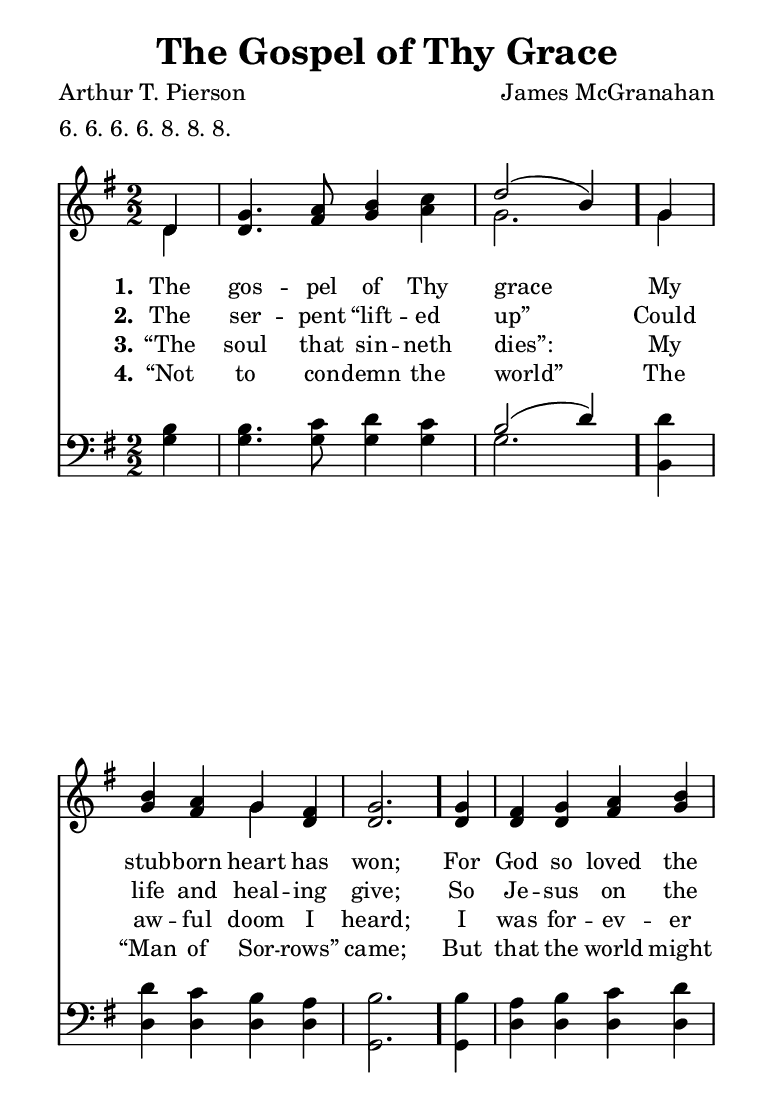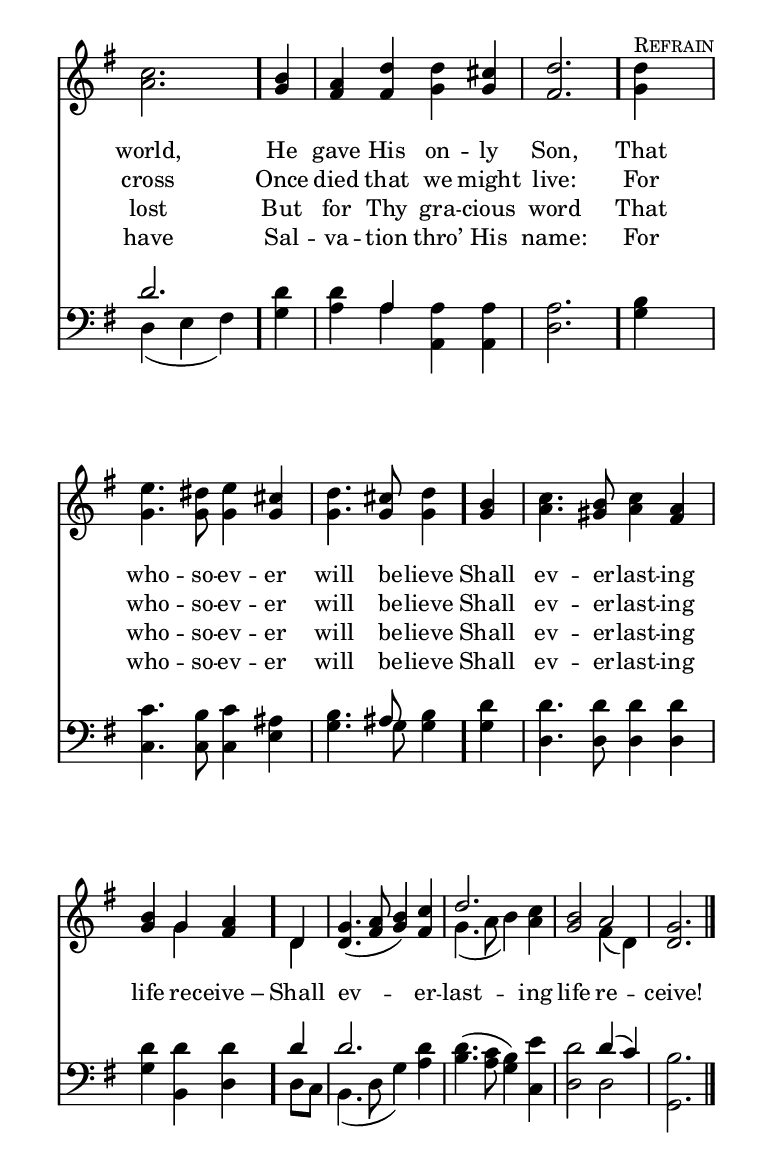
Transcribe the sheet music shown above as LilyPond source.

\include "common/global.ily"
\paper {
  \include "common/paper.ily"
}

\header{
  %gospel
  hymnnumber = "40"
  title = "The Gospel of Thy Grace"
  tunename = ""
  meter = "6. 6. 6. 6. 8. 8. 8." % original has 6. 6. 6. 6. 8. 8.
  poet = "Arthur T. Pierson" % see https://hymnary.org/text/the_gospel_of_thy_grace
  composer = "James McGranahan" % see https://hymnary.org/tune/the_gospel_of_thy_grace_mcgranahan
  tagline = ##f
}

% for fermata in MIDI
ta = { \tempo 4=90 }
tb = { \tempo 4=45 }

lyricsInvis = { \override LyricText.stencil = ##f \override LyricHyphen.stencil = ##f }
lyricsVis = { \revert LyricText.stencil \revert LyricHyphen.stencil }

patternAA = { c4 | c4. c8 c4 c4 | c2( c4) }
patternAB = { c4 | c4. c8 c4 c4 | c2.     }
patternBA = { c4 | c4 c4 c4 c4 | c2.        }
patternBB = { c4 | c4 c4 c4 c4 | c4( c4 c4) }
patternCA = { c4 | c4. c8 c4 c4 | c4. c8 c4 }
patternCB = { c4 | c4. c8 c4 c4 | c4  c4 c4 }
patternDA = { c4      | c4.( c8 c4) c4 | c2.         c4 | c2 c2      | c2. }
patternDB = { c4      | c4.( c8 c4) c4 | c4.( c8 c4) c4 | c2 c4( c4) | c2. }
patternDC = { c4      | c2.         c4 | c4.( c8 c4) c4 | c2 c4( c4) | c2. }
patternDD = { c8[ c8] | c4.( c8 c4) c4 | c4.( c8 c4) c4 | c2 c2      | c2. }

global = {
  \include "common/overrides.ily"
  \override Staff.TimeSignature.style = #'numbered
  \time 2/2
  \override Score.MetronomeMark.transparent = ##t % hide all fermata changes too
  \ta
  \key g \major
  \partial 4
  \autoBeamOff
}

notesSoprano = {
\global
\relative c' {

  \changePitch \patternAA { d | g a b c | d b }
  \changePitch \patternBA { g | b a g fis | g }
  \changePitch \patternBA { g | fis g a b | c }
  \changePitch \patternBA { b | a d d cis | d }

  << s^\markup { \small \caps "Refrain" }
  \changePitch \patternCA { d | e dis e cis | d cis d } >>
  \changePitch \patternCB { b | c b c a | b g a }
  \changePitch \patternDA { d, | g a b c | d c | b a | g }

  \bar "|."

}
}

notesAlto = {
\global
\relative e' {

  \changePitch \patternAB { d | d fis g a | g }
  \changePitch \patternBA { g | g fis g d | d }
  \changePitch \patternBA { d | d d fis g | a }
  \changePitch \patternBA { g | fis fis g g | fis }

  \changePitch \patternCA { g | g g g g | g g g }
  \changePitch \patternCB { g | a gis a fis | g g fis }
  \changePitch \patternDB { d | d fis g fis | g a b a | g fis d | d }

}
}

notesTenor = {
\global
\relative a {

  \changePitch \patternAA { b | b c d c | b d }
  \changePitch \patternBA { d | d c b a | b }
  \changePitch \patternBA { b | a b c d | d }
  \changePitch \patternBA { d | d a a a | a }

  \changePitch \patternCA { b | c b c ais | b ais b }
  \changePitch \patternCB { d | d d d d | d d d }
  \changePitch \patternDC { d | d d | d c b e | d d c | b }

}
}

notesBass = {
\global
\relative f {

  \changePitch \patternAB { g | g g g g | g  }
  \changePitch \patternBA { b, | d d d d | g, }
  \changePitch \patternBB { g | d' d d d | d e fis }
  \changePitch \patternBA { g | a a a, a | d }

  \changePitch \patternCA { g | c, c c e | g g g }
  \changePitch \patternCB { g | d d d d | g b, d }
  \changePitch \patternDD { d c | b d g a | b a g c, | d d | g, }

}
}

RefrainA = \lyricmode {

That who -- so -- ev -- er will be -- lieve \bar "."
Shall ev -- er -- last -- ing \break life re -- ceive_– \bar "." % \break is appropriate in letter version as well as eogsized
Shall ev -- er -- last -- ing life re -- ceive!

}

RefrainB = \lyricmode {

For who -- so -- ev -- er will be -- lieve \bar "."
Shall ev -- er -- last -- ing %{HIDE>%} \lyricsInvis %{<HIDE%} life re -- ceive_– \bar "."
Shall ev -- er -- last -- ing life re -- ceive! %{HIDE>%} \lyricsVis %{<HIDE%}

}

RefrainC = \lyricmode {

That who -- so -- ev -- er will be -- lieve \bar "."
Shall ev -- er -- last -- ing %{HIDE>%} \lyricsInvis %{<HIDE%} life re -- ceive_– \bar "."
Shall ev -- er -- last -- ing life re -- ceive! %{HIDE>%} \lyricsVis %{<HIDE%}

}

RefrainD = \lyricmode {

For who -- so -- ev -- er will be -- lieve \bar "."
Shall ev -- er -- last -- ing %{HIDE>%} \lyricsInvis %{<HIDE%} life re -- ceive_– \bar "."
Shall ev -- er -- last -- ing life re -- ceive! %{HIDE>%} \lyricsVis %{<HIDE%}

}

wordsA = \lyricmode {
\set stanza = "1."

The gos -- pel of Thy grace \bar "."
My stub -- born heart has won; \bar "." \eogbreak
For God so loved the world, \bar "."
He gave His on -- ly Son, \bar "." \eogbreak
\RefrainA

}

wordsB = \lyricmode {
\set stanza = "2."

The ser -- pent “lift -- ed up”
Could life and heal -- ing give;
So Je -- sus on the cross
Once died that we might live:
\RefrainB

}

wordsC = \lyricmode {
\set stanza = "3."

“The soul that sin -- neth dies”:
My aw -- ful doom I heard;
I was for -- ev -- er lost
But for Thy gra -- cious word
\RefrainC

}

wordsD = \lyricmode {
\set stanza = "4."

“Not to con -- demn the world”
The “Man of Sor -- rows” came;
But that the world might have
Sal -- va -- tion thro’ His name:
\RefrainD

}

\score {
  \context ChoirStaff <<
    \context Staff = upper <<
      \set Staff.autoBeaming = ##f
      \set ChoirStaff.systemStartDelimiter = #'SystemStartBar
      \set ChoirStaff.printPartCombineTexts = ##f
      \partcombine #'(2 . 11) \notesSoprano \notesAlto
      \context NullVoice = sopranos { \voiceOne << \notesSoprano >> }
      \context Lyrics = one   \lyricsto sopranos \wordsA
      \context Lyrics = two   \lyricsto sopranos \wordsB
      \context Lyrics = three \lyricsto sopranos \wordsC
      \context Lyrics = four  \lyricsto sopranos \wordsD
    >>
    \context Staff = men <<
      \set Staff.autoBeaming = ##f
      \clef bass
      \set ChoirStaff.printPartCombineTexts = ##f
      \partcombine #'(2 . 11) \notesTenor \notesBass
    >>
  >>
  \layout {
    \include "common/layout.ily"
  }
  #(cond ((ly:get-option 'eog-midi-permitted) #{ \midi{
    \include "common/midi.ily"
  } #}))
}

\version "2.19.49"  % necessary for upgrading to future LilyPond versions.

% vi:set et ts=2 sw=2 ai nocindent syntax=lilypond:
